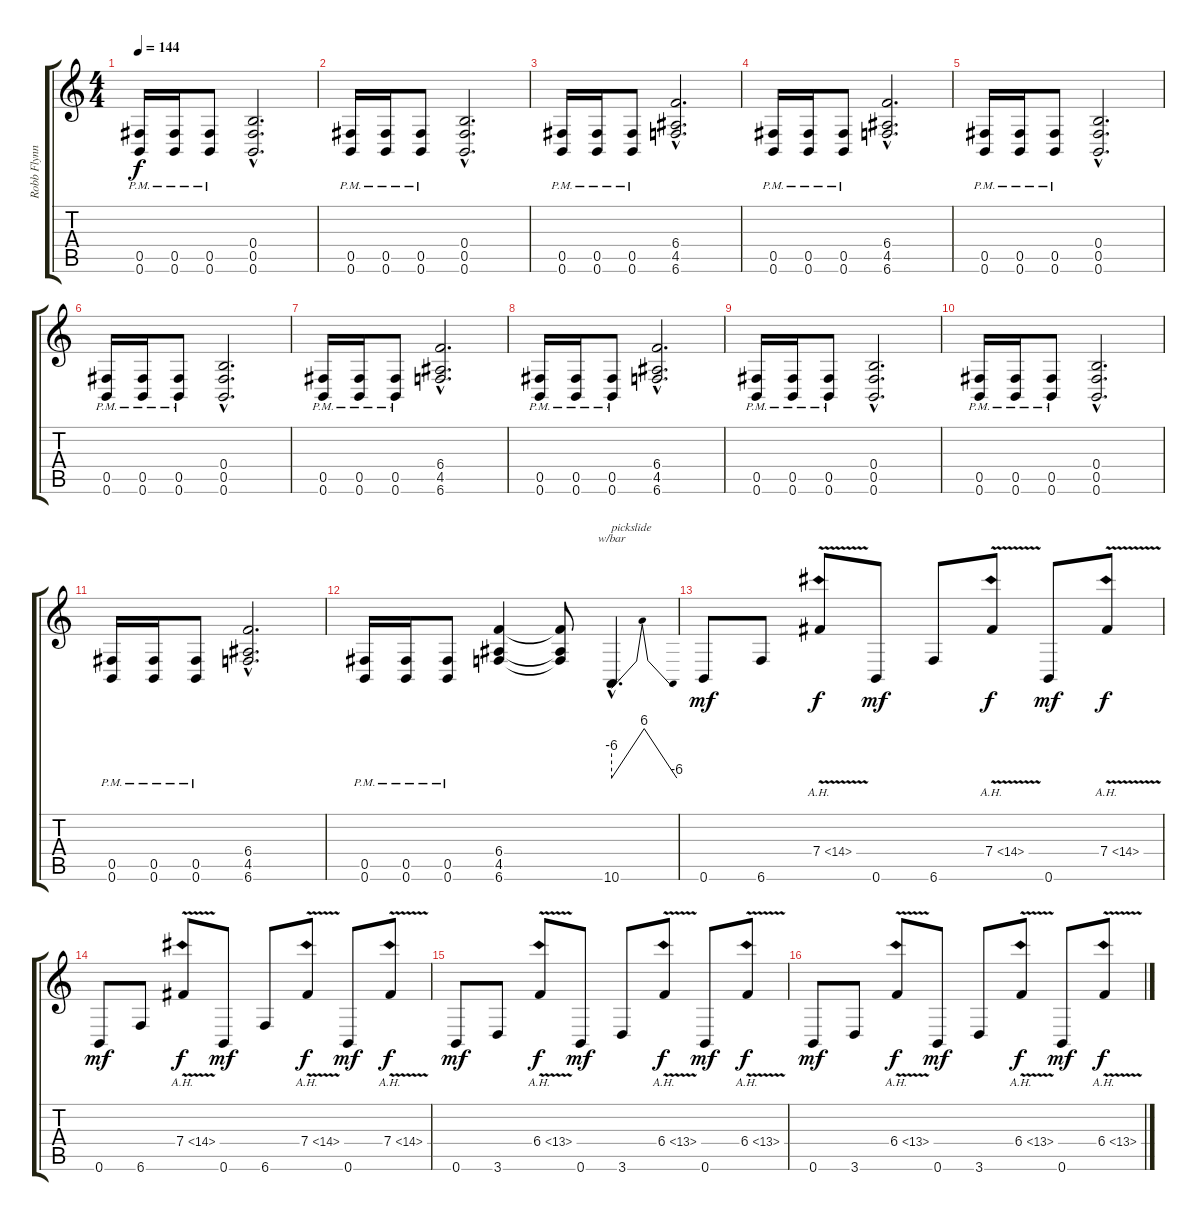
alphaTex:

\track ("Robb Flynn" "Robb Flynn") {instrument distortionguitar}
\staff {score tabs}
\tuning (Db4 Ab3 E3 B2 Gb2 B1) {hide}
\ts (4 4)
\tempo 144
\clef g2
\ks c
(0.5{pm} 0.6{pm}).16{dy f} (0.5{pm} 0.6{pm}).16 (0.5{pm} 0.6{pm}).8 (0.4{hac} 0.5{hac} 0.6{hac}).2{d} |
(0.5{pm} 0.6{pm}).16 (0.5{pm} 0.6{pm}).16 (0.5{pm} 0.6{pm}).8 (0.4{hac} 0.5{hac} 0.6{hac}).2{d} |
(0.5{pm} 0.6{pm}).16 (0.5{pm} 0.6{pm}).16 (0.5{pm} 0.6{pm}).8 (6.4{hac} 4.5{hac} 6.6{hac}).2{d} |
(0.5{pm} 0.6{pm}).16 (0.5{pm} 0.6{pm}).16 (0.5{pm} 0.6{pm}).8 (6.4{hac} 4.5{hac} 6.6{hac}).2{d} |
(0.5{pm} 0.6{pm}).16 (0.5{pm} 0.6{pm}).16 (0.5{pm} 0.6{pm}).8 (0.4{hac} 0.5{hac} 0.6{hac}).2{d} |
(0.5{pm} 0.6{pm}).16 (0.5{pm} 0.6{pm}).16 (0.5{pm} 0.6{pm}).8 (0.4{hac} 0.5{hac} 0.6{hac}).2{d} |
(0.5{pm} 0.6{pm}).16 (0.5{pm} 0.6{pm}).16 (0.5{pm} 0.6{pm}).8 (6.4{hac} 4.5{hac} 6.6{hac}).2{d} |
(0.5{pm} 0.6{pm}).16 (0.5{pm} 0.6{pm}).16 (0.5{pm} 0.6{pm}).8 (6.4{hac} 4.5{hac} 6.6{hac}).2{d} |
(0.5{pm} 0.6{pm}).16 (0.5{pm} 0.6{pm}).16 (0.5{pm} 0.6{pm}).8 (0.4{hac} 0.5{hac} 0.6{hac}).2{d} |
(0.5{pm} 0.6{pm}).16 (0.5{pm} 0.6{pm}).16 (0.5{pm} 0.6{pm}).8 (0.4{hac} 0.5{hac} 0.6{hac}).2{d} |
(0.5{pm} 0.6{pm}).16 (0.5{pm} 0.6{pm}).16 (0.5{pm} 0.6{pm}).8 (6.4{hac} 4.5{hac} 6.6{hac}).2{d} |
(0.5{pm} 0.6{pm}).16 (0.5{pm} 0.6{pm}).16 (0.5{pm} 0.6{pm}).8 (6.4 4.5 6.6).4 (6.4{t} 4.5{t} 6.6{t}).8 10.6{hac}.4{d tbe (dip default 0 -24 30 24 60 -24) txt "pickslide"} |
0.6.8{dy mf} 6.6.8 7.4{ah 7 v}.8{dy f} 0.6.8{dy mf} 6.6.8 7.4{ah 7 v}.8{dy f} 0.6.8{dy mf} 7.4{ah 7 v}.8{dy f} |
0.6.8{dy mf} 6.6.8 7.4{ah 7 v}.8{dy f} 0.6.8{dy mf} 6.6.8 7.4{ah 7 v}.8{dy f} 0.6.8{dy mf} 7.4{ah 7 v}.8{dy f} |
0.6.8{dy mf} 3.6.8 6.4{ah 7 v}.8{dy f} 0.6.8{dy mf} 3.6.8 6.4{ah 7 v}.8{dy f} 0.6.8{dy mf} 6.4{ah 7 v}.8{dy f} |
0.6.8{dy mf} 3.6.8 6.4{ah 7 v}.8{dy f} 0.6.8{dy mf} 3.6.8 6.4{ah 7 v}.8{dy f} 0.6.8{dy mf} 6.4{ah 7 v}.8{dy f}
